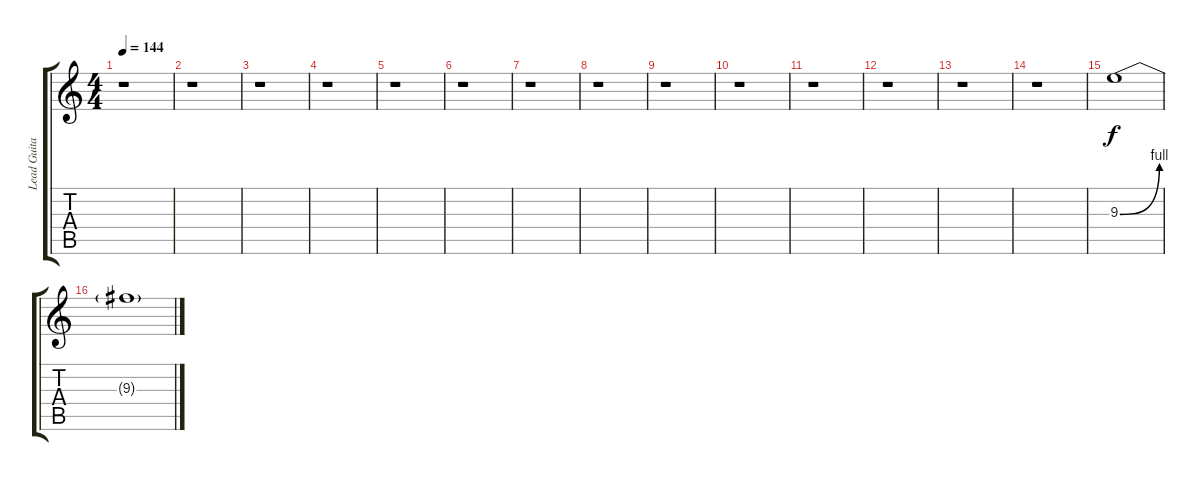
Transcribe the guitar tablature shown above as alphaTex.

\track ("Lead Guitar" "Lead Guita") {instrument distortionguitar}
\staff {score tabs}
\tuning (E4 B3 G3 D3 A2 E2) {hide}
\ts (4 4)
\tempo 144
\clef g2
\ks c
r.1{dy f} |
r.1 |
r.1 |
r.1 |
r.1 |
r.1 |
\section ("" "")
r.1 |
r.1 |
r.1 |
r.1 |
r.1 |
r.1 |
r.1 |
r.1 |
\section ("" "")
9.3{be (bend 0 0 60 4)}.1{volume 14 balance 8 instrument distortionguitar} |
9.3{t}.1
